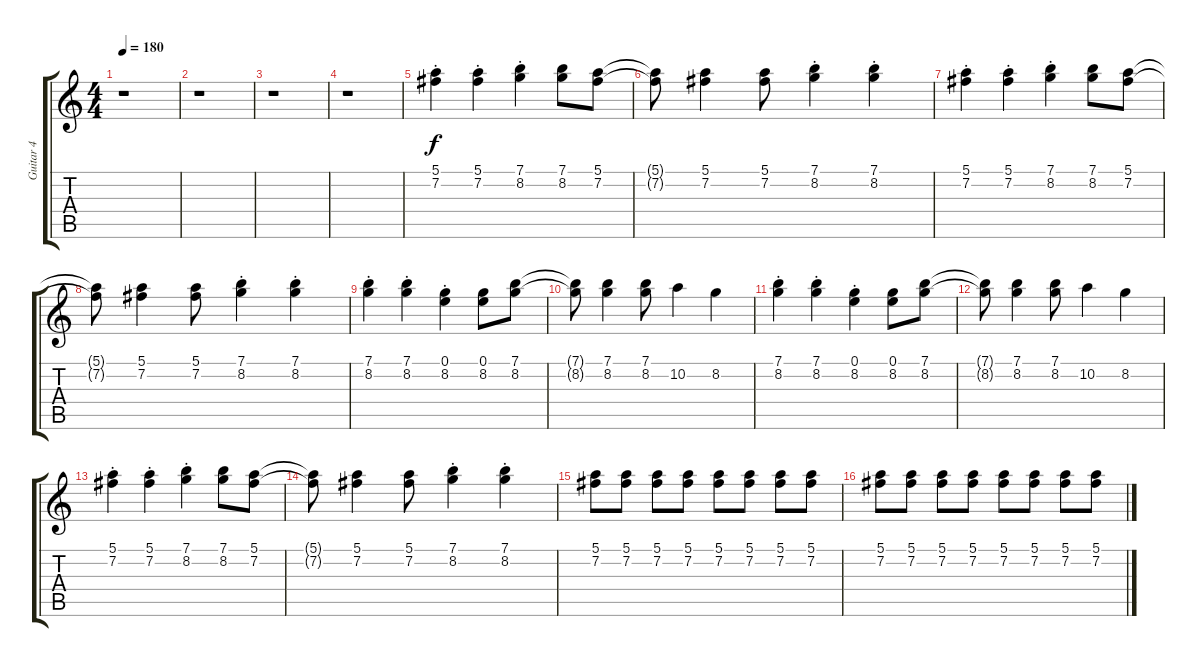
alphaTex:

\track ("Guitar 4" "Guitar 4") {instrument acousticguitarnylon}
\staff {score tabs}
\tuning (E4 B3 G3 D3 A2 E2) {hide}
\ts (4 4)
\tempo 180
\clef g2
\ks c
r.1{dy f instrument acousticguitarnylon} |
r.1 |
r.1 |
r.1 |
(5.1{st} 7.2{st}).4 (5.1{st} 7.2{st}).4 (7.1{st} 8.2{st}).4 (7.1 8.2).8 (5.1 7.2).8 |
(5.1{t} 7.2{t}).8 (5.1 7.2).4 (5.1 7.2).8 (7.1{st} 8.2{st}).4 (7.1{st} 8.2{st}).4 |
(5.1{st} 7.2{st}).4 (5.1{st} 7.2{st}).4 (7.1{st} 8.2{st}).4 (7.1 8.2).8 (5.1 7.2).8 |
(5.1{t} 7.2{t}).8 (5.1 7.2).4 (5.1 7.2).8 (7.1{st} 8.2{st}).4 (7.1{st} 8.2{st}).4 |
(7.1{st} 8.2{st}).4 (7.1{st} 8.2{st}).4 (0.1{st} 8.2{st}).4 (0.1 8.2).8 (7.1 8.2).8 |
(7.1{t} 8.2{t}).8 (7.1 8.2).4 (7.1 8.2).8 10.2.4 8.2.4 |
(7.1{st} 8.2{st}).4 (7.1{st} 8.2{st}).4 (0.1{st} 8.2{st}).4 (0.1 8.2).8 (7.1 8.2).8 |
(7.1{t} 8.2{t}).8 (7.1 8.2).4 (7.1 8.2).8 10.2.4 8.2.4 |
(5.1{st} 7.2{st}).4 (5.1{st} 7.2{st}).4 (7.1{st} 8.2{st}).4 (7.1 8.2).8 (5.1 7.2).8 |
(5.1{t} 7.2{t}).8 (5.1 7.2).4 (5.1 7.2).8 (7.1{st} 8.2{st}).4 (7.1{st} 8.2{st}).4 |
(5.1 7.2).8 (5.1 7.2).8 (5.1 7.2).8 (5.1 7.2).8 (5.1 7.2).8 (5.1 7.2).8 (5.1 7.2).8 (5.1 7.2).8 |
(5.1 7.2).8 (5.1 7.2).8 (5.1 7.2).8 (5.1 7.2).8 (5.1 7.2).8 (5.1 7.2).8 (5.1 7.2).8 (5.1 7.2).8
